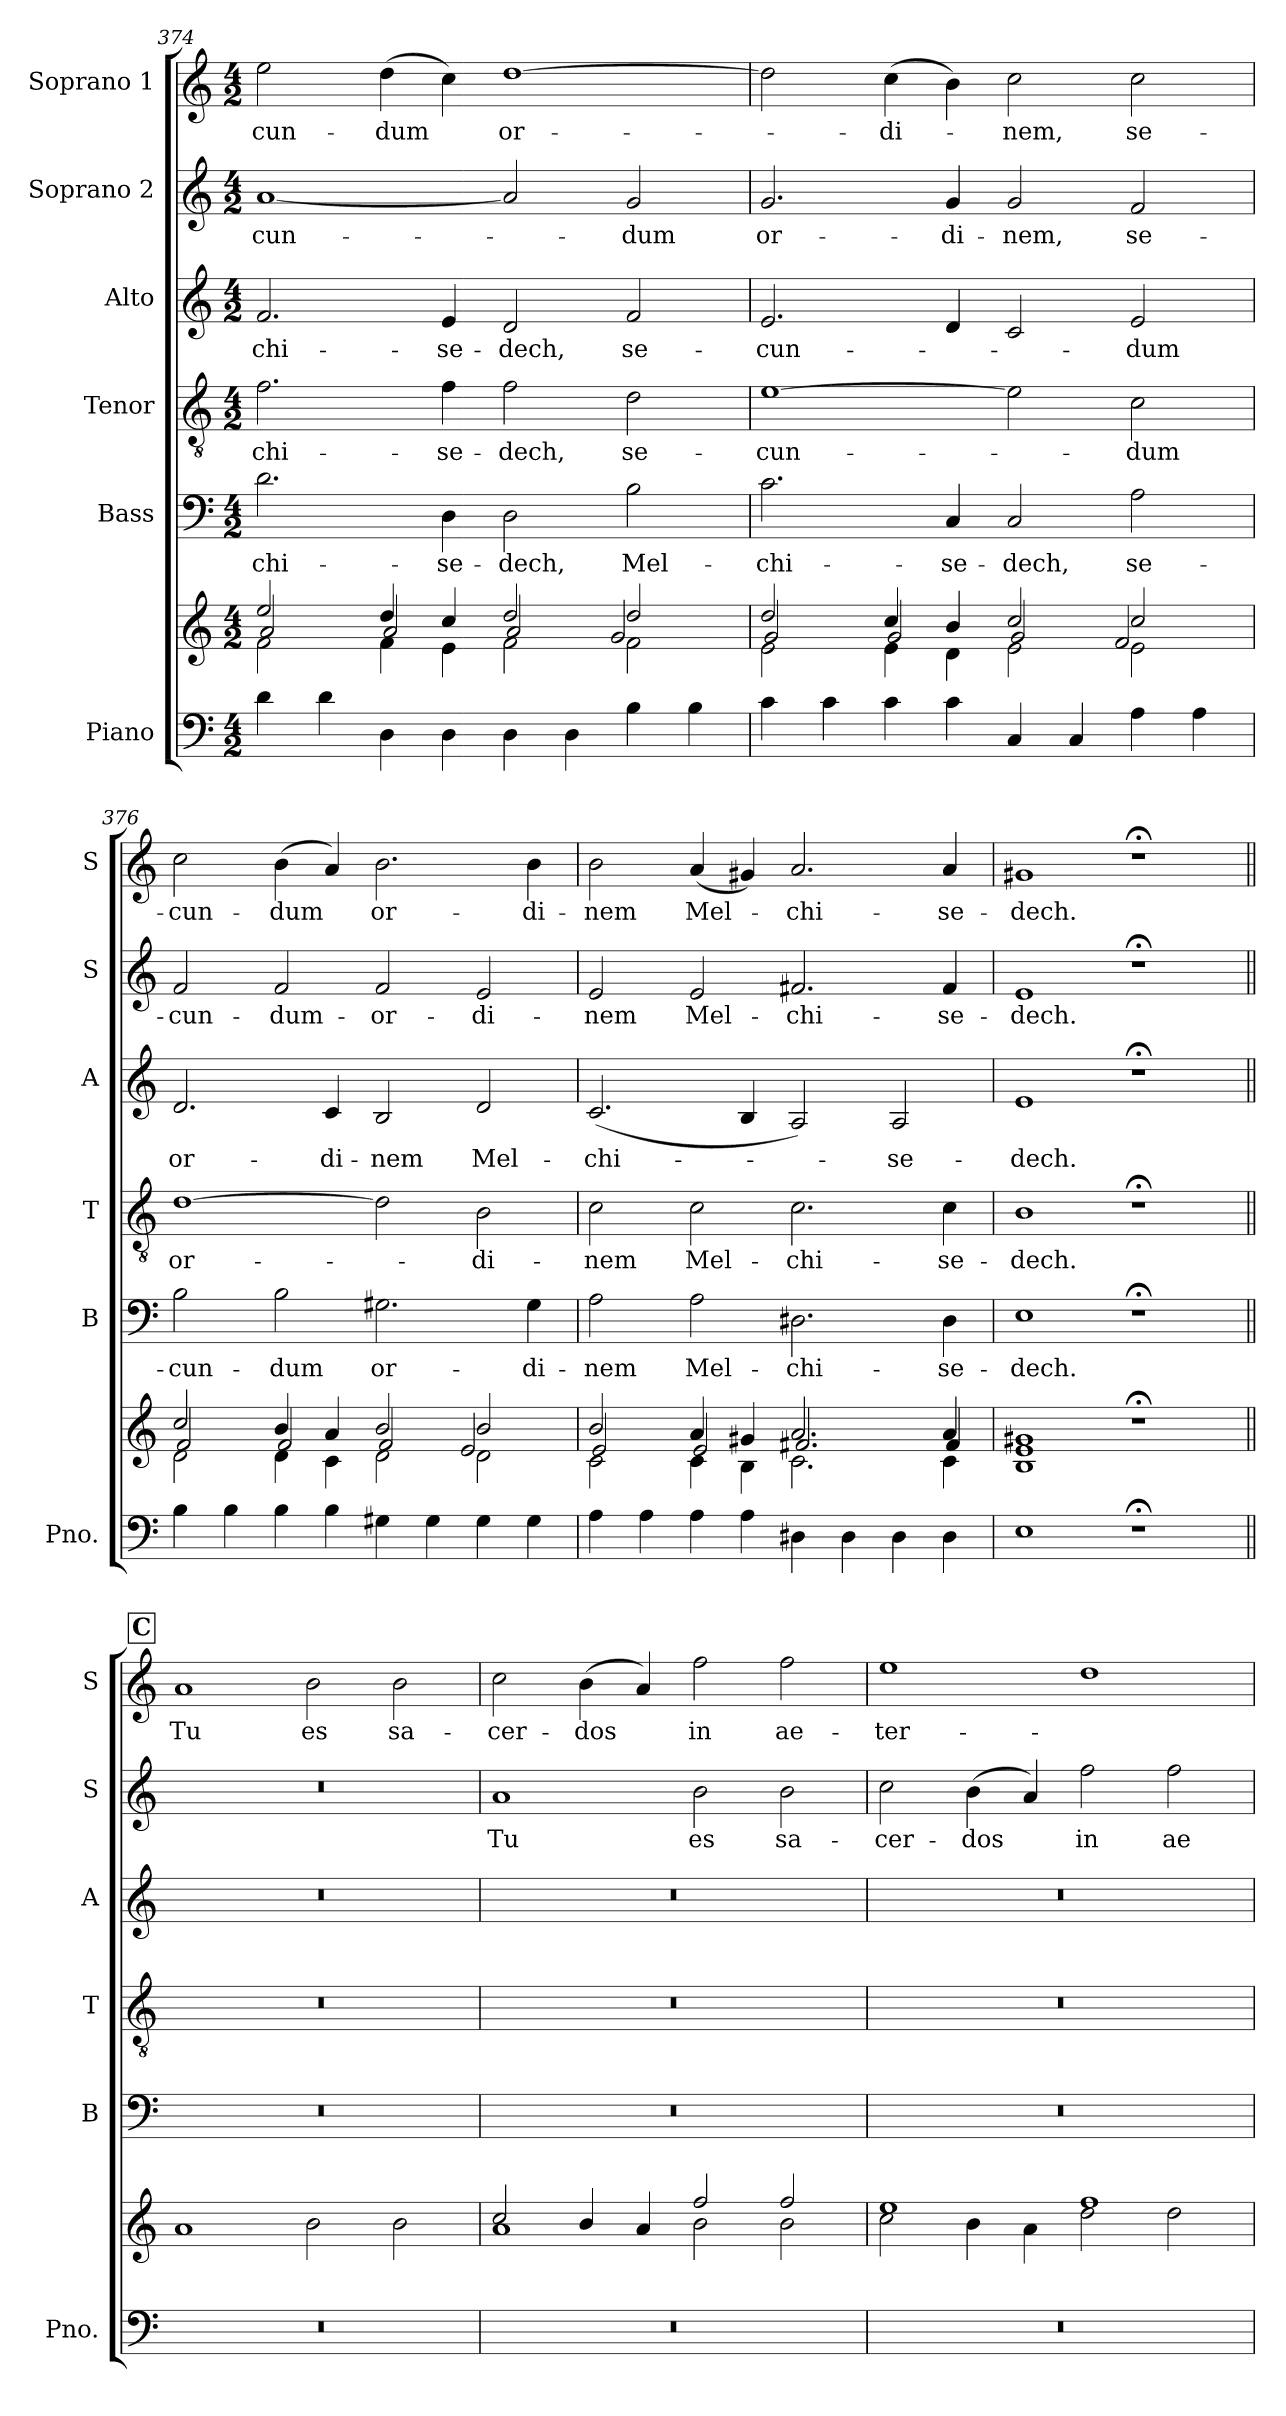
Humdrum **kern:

**kern	**kern	**kern	**text	**kern	**text	**kern	**text	**kern	**text	**kern	**text
*part6	*part6	*part5	*part5	*part4	*part4	*part3	*part3	*part2	*part2	*part1	*part1
*staff7	*staff6	*staff5	*staff5	*staff4	*staff4	*staff3	*staff3	*staff2	*staff2	*staff1	*staff1
*I"Piano	*	*I"Bass	*	*I"Tenor	*	*I"Alto	*	*I"Soprano 2	*	*I"Soprano 1	*
*I'Pno.	*	*I'B	*	*I'T	*	*I'A	*	*I'S	*	*I'S	*
*clefF4	*clefG2	*clefF4	*	*clefGv2	*	*clefG2	*	*clefG2	*	*clefG2	*
*k[]	*k[]	*k[]	*	*k[]	*	*k[]	*	*k[]	*	*k[]	*
*a:	*a:	*a:	*	*a:	*	*a:	*	*a:	*	*a:	*
*M4/2	*M4/2	*M4/2	*	*M4/2	*	*M4/2	*	*M4/2	*	*M4/2	*
=374	=374	=374	=374	=374	=374	=374	=374	=374	=374	=374	=374
*	*^	*	*	*	*	*	*	*	*	*	*
*	*	*^	*	*	*	*	*	*	*	*	*	*
!	!	!	!	!	!LO:LY:b	!	!LO:LY:b	!	!LO:LY:b	!	!LO:LY:b	!	!LO:LY:b
4d\	2ee/	2f\	2a/	2.d\	-chi-	2.f\	-chi-	2.f/	-chi-	[1a	-cun-	2ee\	-cun-
4d\	.	.	.	.	.	.	.	.	.	.	.	.	.
!	!	!	!	!	!	!	!	!	!	!	!	!	!LO:LY:b
4D\	4dd/	4f\	2a/	.	.	.	.	.	.	.	.	(4dd\	-dum
!	!	!	!	!	!LO:LY:b	!	!LO:LY:b	!	!LO:LY:b	!	!	!	!
4D\	4cc/	4e\	.	4D\	-se-	4f\	-se-	4e/	-se-	.	.	4cc\)	.
!	!	!	!	!	!LO:LY:b	!	!LO:LY:b	!	!LO:LY:b	!	!	!	!LO:LY:b
4D\	2dd/	2f\	2a/	2D\	-dech,	2f\	-dech,	2d/	-dech,	2a/]	.	[1dd	or-
4D\	.	.	.	.	.	.	.	.	.	.	.	.	.
!	!	!	!	!	!LO:LY:b	!	!LO:LY:b	!	!LO:LY:b	!	!LO:LY:b	!	!
4B\	2dd/	2f\	2g/	2B\	Mel-	2d\	se-	2f/	se-	2g/	-dum	.	.
4B\	.	.	.	.	.	.	.	.	.	.	.	.	.
=375	=375	=375	=375	=375	=375	=375	=375	=375	=375	=375	=375	=375	=375
!	!	!	!	!	!LO:LY:b	!	!LO:LY:b	!	!LO:LY:b	!	!LO:LY:b	!	!
4c\	2dd/	2e\	2g/	2.c\	-chi-	[1e	-cun-	2.e/	-cun-	2.g/	or-	2dd\]	.
4c\	.	.	.	.	.	.	.	.	.	.	.	.	.
!	!	!	!	!	!	!	!	!	!	!	!	!	!LO:LY:b
4c\	4cc/	4e\	2g/	.	.	.	.	.	.	.	.	(4cc\	-di-
!	!	!	!	!	!LO:LY:b	!	!	!	!	!	!LO:LY:b	!	!
4c\	4b/	4d\	.	4C/	-se-	.	.	4d/	.	4g/	-di-	4b\)	.
!	!	!	!	!	!LO:LY:b	!	!	!	!	!	!LO:LY:b	!	!LO:LY:b
4C/	2cc/	2e\	2g/	2C/	-dech,	2e\]	.	2c/	.	2g/	-nem,	2cc\	-nem,
4C/	.	.	.	.	.	.	.	.	.	.	.	.	.
!	!	!	!	!	!LO:LY:b	!	!LO:LY:b	!	!LO:LY:b	!	!LO:LY:b	!	!LO:LY:b
4A\	2cc/	2e\	2f/	2A\	se-	2c\	-dum	2e/	-dum	2f/	se-	2cc\	se-
4A\	.	.	.	.	.	.	.	.	.	.	.	.	.
=376	=376	=376	=376	=376	=376	=376	=376	=376	=376	=376	=376	=376	=376
!	!	!	!	!	!LO:LY:b	!	!LO:LY:b	!	!LO:LY:b	!	!LO:LY:b	!	!LO:LY:b
4B\	2cc/	2d\	2f/	2B\	-cun-	[1d	or-	2.d/	or-	2f/	-cun-	2cc\	-cun-
4B\	.	.	.	.	.	.	.	.	.	.	.	.	.
!	!	!	!	!	!LO:LY:b	!	!	!	!	!	!LO:LY:b	!	!LO:LY:b
4B\	4b/	4d\	2f/	2B\	-dum	.	.	.	.	2f/	-dum-	(4b\	-dum
!	!	!	!	!	!	!	!	!	!LO:LY:b	!	!	!	!
4B\	4a/	4c\	.	.	.	.	.	4c/	-di-	.	.	4a/)	.
!	!	!	!	!	!LO:LY:b	!	!	!	!LO:LY:b	!	!LO:LY:b	!	!LO:LY:b
4G#X\	2b/	2d\	2f/	2.G#X\	or-	2d\]	.	2B/	-nem	2f/	-or-	2.b\	or-
4G#\	.	.	.	.	.	.	.	.	.	.	.	.	.
!	!	!	!	!	!	!	!LO:LY:b	!	!LO:LY:b	!	!LO:LY:b	!	!
4G#\	2b/	2d\	2e/	.	.	2B\	-di-	2d/	Mel-	2e/	-di-	.	.
!	!	!	!	!	!LO:LY:b	!	!	!	!	!	!	!	!LO:LY:b
4G#\	.	.	.	4G#\	-di-	.	.	.	.	.	.	4b\	-di-
!!LO:LB:g=z
=377	=377	=377	=377	=377	=377	=377	=377	=377	=377	=377	=377	=377	=377
!	!	!	!	!	!LO:LY:b	!	!LO:LY:b	!	!LO:LY:b	!	!LO:LY:b	!	!LO:LY:b
4A\	2b/	2c\	2e/	2A\	-nem	2c\	-nem	(<2.c/	-chi-	2e/	-nem	2b\	-nem
4A\	.	.	.	.	.	.	.	.	.	.	.	.	.
!	!	!	!	!	!LO:LY:b	!	!LO:LY:b	!	!	!	!LO:LY:b	!	!LO:LY:b
4A\	4a/	4c\	2e/	2A\	Mel-	2c\	Mel-	.	.	2e/	Mel-	(<4a/	Mel-
4A\	4g#X/	4B\	.	.	.	.	.	4B/	.	.	.	4g#X/)	.
!	!	!	!	!	!LO:LY:b	!	!LO:LY:b	!	!	!	!LO:LY:b	!	!LO:LY:b
4D#X\	2.a/	2.c\	2.f#X/	2.D#X\	-chi-	2.c\	-chi-	2A/)	.	2.f#X/	-chi-	2.a/	-chi-
4D#\	.	.	.	.	.	.	.	.	.	.	.	.	.
!	!	!	!	!	!	!	!	!	!LO:LY:b	!	!	!	!
4D#\	.	.	.	.	.	.	.	2A/	-se-	.	.	.	.
!	!	!	!	!	!LO:LY:b	!	!LO:LY:b	!	!	!	!LO:LY:b	!	!LO:LY:b
4D#\	4a/	4c\	4f#/	4D#\	-se-	4c\	-se-	.	.	4f#/	-se-	4a/	-se-
=378	=378	=378	=378	=378	=378	=378	=378	=378	=378	=378	=378	=378	=378
!	!	!	!	!	!LO:LY:b	!	!LO:LY:b	!	!LO:LY:b	!	!LO:LY:b	!	!LO:LY:b
*	*v	*v	*v	*	*	*	*	*	*	*	*	*	*
1E	1B 1e 1g#X	1E	-dech.	1B	-dech.	1e	-dech.	1e	-dech.	1g#X	-dech.
1r;<	1r;<	1r;<	.	1r;<	.	1r;<	.	1r;<	.	1r;<	.
!!LO:REH:place=s1:a:B:fs=14:t=C
=379||	=379||	=379||	=379||	=379||	=379||	=379||	=379||	=379||	=379||	=379||	=379||
!	!	!	!	!	!	!	!	!	!	!	!LO:LY:b
0r	1a	0r	.	0r	.	0r	.	0r	.	1a	Tu
!	!	!	!	!	!	!	!	!	!	!	!LO:LY:b
.	2b\	.	.	.	.	.	.	.	.	2b\	es
!	!	!	!	!	!	!	!	!	!	!	!LO:LY:b
.	2b\	.	.	.	.	.	.	.	.	2b\	sa-
=380	=380	=380	=380	=380	=380	=380	=380	=380	=380	=380	=380
*	*^	*	*	*	*	*	*	*	*	*	*
!	!	!	!	!	!	!	!	!	!	!LO:LY:b	!	!LO:LY:b
0r	2cc/	1a	0r	.	0r	.	0r	.	1a	Tu	2cc\	-cer-
!	!	!	!	!	!	!	!	!	!	!	!	!LO:LY:b
.	4b/	.	.	.	.	.	.	.	.	.	(4b\	-dos
.	4a/	.	.	.	.	.	.	.	.	.	4a/)	.
!	!	!	!	!	!	!	!	!	!	!LO:LY:b	!	!LO:LY:b
.	2ff/	2b\	.	.	.	.	.	.	2b\	es	2ff\	in
!	!	!	!	!	!	!	!	!	!	!LO:LY:b	!	!LO:LY:b
.	2ff/	2b\	.	.	.	.	.	.	2b\	sa-	2ff\	ae-
=381	=381	=381	=381	=381	=381	=381	=381	=381	=381	=381	=381	=381
!	!	!	!	!	!	!	!	!	!	!LO:LY:b	!	!LO:LY:b
0r	1ee	2cc\	0r	.	0r	.	0r	.	2cc\	-cer-	1ee	-ter-
!	!	!	!	!	!	!	!	!	!	!LO:LY:b	!	!
.	.	4b\	.	.	.	.	.	.	(4b\	-dos	.	.
.	.	4a\	.	.	.	.	.	.	4a/)	.	.	.
!	!	!	!	!	!	!	!	!	!	!LO:LY:b	!	!
.	1ff	2dd\	.	.	.	.	.	.	2ff\	in	1dd	.
!	!	!	!	!	!	!	!	!	!	!LO:LY:b	!	!
.	.	2dd\	.	.	.	.	.	.	2ff\	ae-	.	.
*	*v	*v	*	*	*	*	*	*	*	*	*	*
=	=	=	=	=	=	=	=	=	=	=	=
*-	*-	*-	*-	*-	*-	*-	*-	*-	*-	*-	*-
